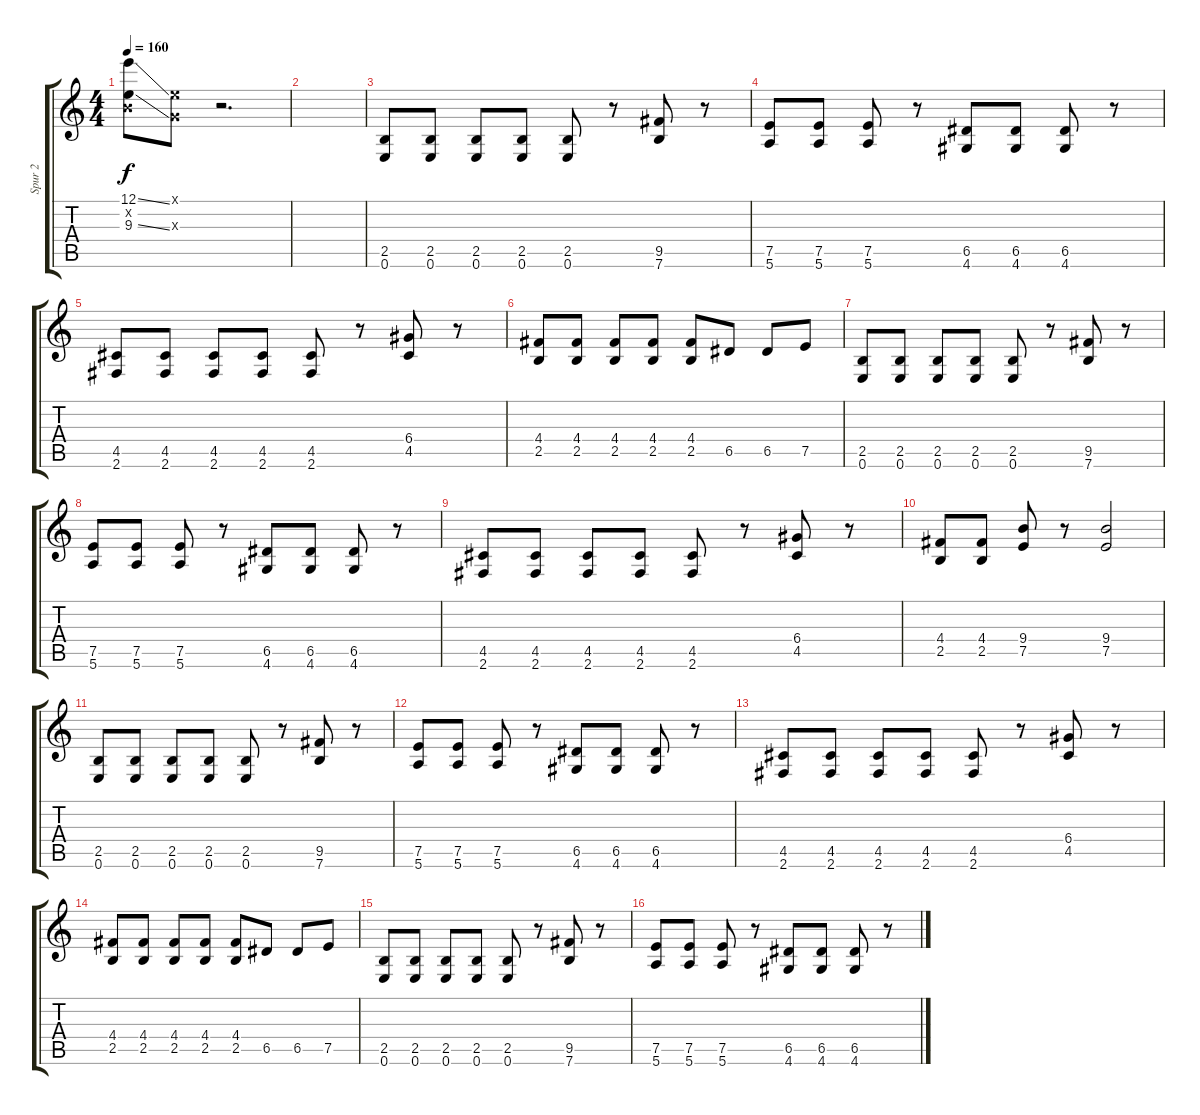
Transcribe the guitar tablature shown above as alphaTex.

\track ("Spur 2" "Spur 2") {instrument overdrivenguitar}
\staff {score tabs}
\tuning (E4 B3 G3 D3 A2 E2) {hide}
\ts (4 4)
\tempo 160
\clef g2
\ks c
(12.1{ss} 0.2{x} 9.3{ss}).8{dy f} (0.1{x} 0.3{x}).8 r.2{d} |
|
(2.5 0.6).8 (2.5 0.6).8 (2.5 0.6).8 (2.5 0.6).8 (2.5 0.6).8 r.8 (9.5 7.6).8 r.8 |
(7.5 5.6).8 (7.5 5.6).8 (7.5 5.6).8 r.8 (6.5 4.6).8 (6.5 4.6).8 (6.5 4.6).8 r.8 |
(4.5 2.6).8 (4.5 2.6).8 (4.5 2.6).8 (4.5 2.6).8 (4.5 2.6).8 r.8 (6.4 4.5).8 r.8 |
(4.4 2.5).8 (4.4 2.5).8 (4.4 2.5).8 (4.4 2.5).8 (4.4 2.5).8 6.5.8 6.5.8 7.5.8 |
(2.5 0.6).8 (2.5 0.6).8 (2.5 0.6).8 (2.5 0.6).8 (2.5 0.6).8 r.8 (9.5 7.6).8 r.8 |
(7.5 5.6).8 (7.5 5.6).8 (7.5 5.6).8 r.8 (6.5 4.6).8 (6.5 4.6).8 (6.5 4.6).8 r.8 |
(4.5 2.6).8 (4.5 2.6).8 (4.5 2.6).8 (4.5 2.6).8 (4.5 2.6).8 r.8 (6.4 4.5).8 r.8 |
(4.4 2.5).8 (4.4 2.5).8 (9.4 7.5).8 r.8 (9.4 7.5).2 |
(2.5 0.6).8 (2.5 0.6).8 (2.5 0.6).8 (2.5 0.6).8 (2.5 0.6).8 r.8 (9.5 7.6).8 r.8 |
(7.5 5.6).8 (7.5 5.6).8 (7.5 5.6).8 r.8 (6.5 4.6).8 (6.5 4.6).8 (6.5 4.6).8 r.8 |
(4.5 2.6).8 (4.5 2.6).8 (4.5 2.6).8 (4.5 2.6).8 (4.5 2.6).8 r.8 (6.4 4.5).8 r.8 |
(4.4 2.5).8 (4.4 2.5).8 (4.4 2.5).8 (4.4 2.5).8 (4.4 2.5).8 6.5.8 6.5.8 7.5.8 |
(2.5 0.6).8 (2.5 0.6).8 (2.5 0.6).8 (2.5 0.6).8 (2.5 0.6).8 r.8 (9.5 7.6).8 r.8 |
(7.5 5.6).8 (7.5 5.6).8 (7.5 5.6).8 r.8 (6.5 4.6).8 (6.5 4.6).8 (6.5 4.6).8 r.8
